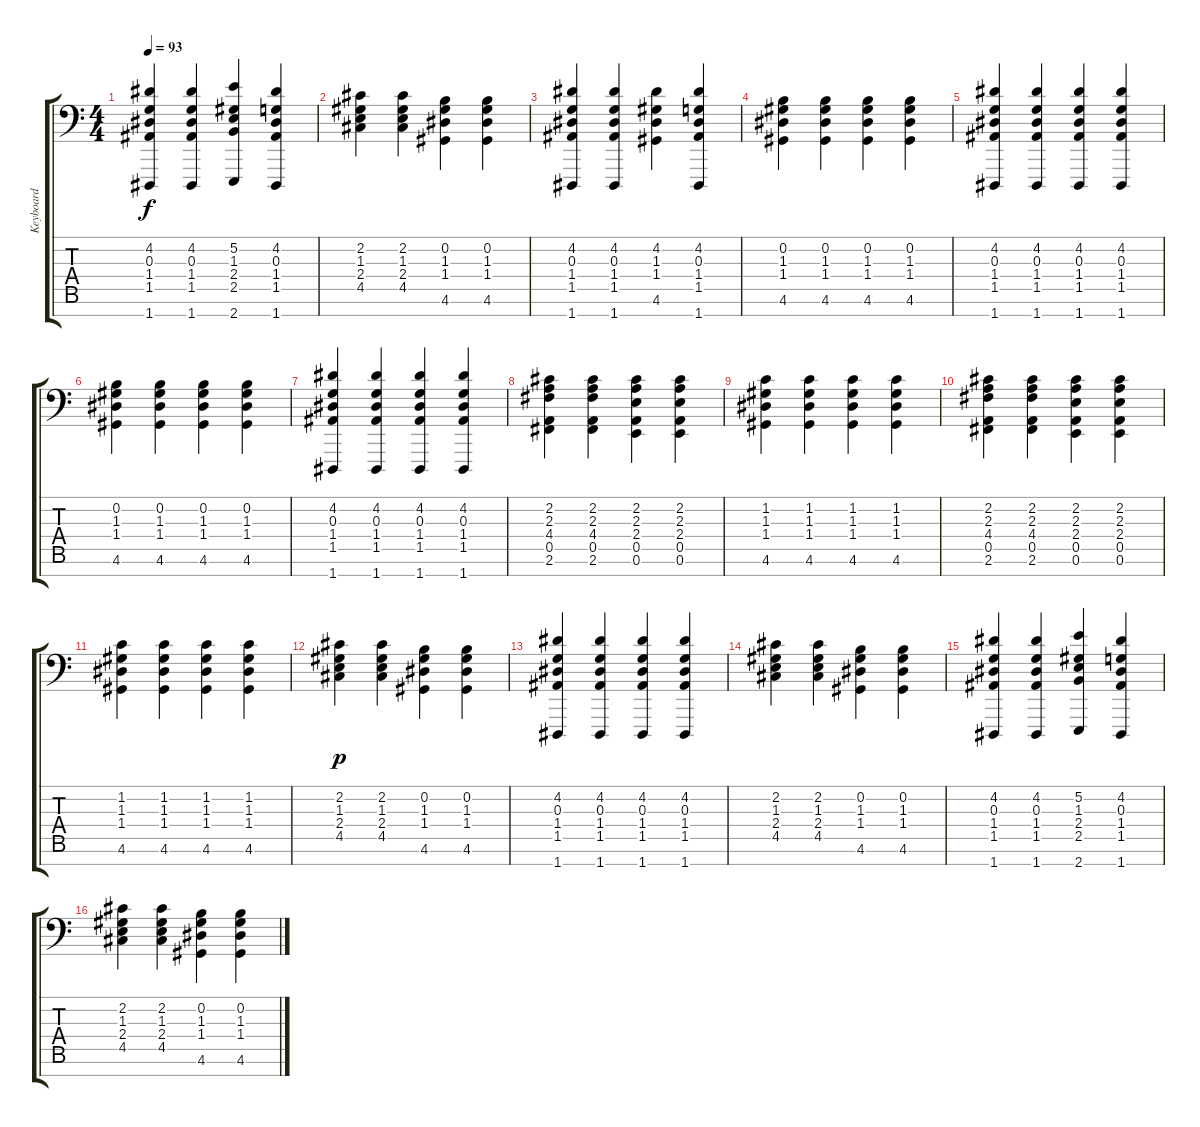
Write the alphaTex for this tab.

\track ("Keyboard" "Keyboard") {instrument electricpiano1}
\staff {score tabs}
\tuning (C5 B3 G3 D3 A2 E2 D1) {hide}
\ts (4 4)
\tempo 93
\clef f4
\ks c
(4.2 0.3 1.4 1.5 1.7).4{dy f} (4.2 0.3 1.4 1.5 1.7).4 (5.2 1.3 2.4 2.5 2.7).4 (4.2 0.3 1.4 1.5 1.7).4 |
(2.2 1.3 2.4 4.5).4 (2.2 1.3 2.4 4.5).4 (0.2 1.3 1.4 4.6).4 (0.2 1.3 1.4 4.6).4 |
(4.2 0.3 1.4 1.5 1.7).4 (4.2 0.3 1.4 1.5 1.7).4 (4.2 1.3 1.4 4.6).4 (4.2 0.3 1.4 1.5 1.7).4 |
(0.2 1.3 1.4 4.6).4 (0.2 1.3 1.4 4.6).4 (0.2 1.3 1.4 4.6).4 (0.2 1.3 1.4 4.6).4 |
(4.2 0.3 1.4 1.5 1.7).4 (4.2 0.3 1.4 1.5 1.7).4 (4.2 0.3 1.4 1.5 1.7).4 (4.2 0.3 1.4 1.5 1.7).4 |
(0.2 1.3 1.4 4.6).4 (0.2 1.3 1.4 4.6).4 (0.2 1.3 1.4 4.6).4 (0.2 1.3 1.4 4.6).4 |
(4.2 0.3 1.4 1.5 1.7).4 (4.2 0.3 1.4 1.5 1.7).4 (4.2 0.3 1.4 1.5 1.7).4 (4.2 0.3 1.4 1.5 1.7).4 |
(2.2 2.3 4.4 0.5 2.6).4 (2.2 2.3 4.4 0.5 2.6).4 (2.2 2.3 2.4 0.5 0.6).4 (2.2 2.3 2.4 0.5 0.6).4 |
(1.2 1.3 1.4 4.6).4 (1.2 1.3 1.4 4.6).4 (1.2 1.3 1.4 4.6).4 (1.2 1.3 1.4 4.6).4 |
(2.2 2.3 4.4 0.5 2.6).4 (2.2 2.3 4.4 0.5 2.6).4 (2.2 2.3 2.4 0.5 0.6).4 (2.2 2.3 2.4 0.5 0.6).4 |
(1.2 1.3 1.4 4.6).4 (1.2 1.3 1.4 4.6).4 (1.2 1.3 1.4 4.6).4 (1.2 1.3 1.4 4.6).4 |
(2.2 1.3 2.4 4.5).4{dy p} (2.2 1.3 2.4 4.5).4 (0.2 1.3 1.4 4.6).4 (0.2 1.3 1.4 4.6).4 |
(4.2 0.3 1.4 1.5 1.7).4 (4.2 0.3 1.4 1.5 1.7).4 (4.2 0.3 1.4 1.5 1.7).4 (4.2 0.3 1.4 1.5 1.7).4 |
(2.2 1.3 2.4 4.5).4 (2.2 1.3 2.4 4.5).4 (0.2 1.3 1.4 4.6).4 (0.2 1.3 1.4 4.6).4 |
(4.2 0.3 1.4 1.5 1.7).4 (4.2 0.3 1.4 1.5 1.7).4 (5.2 1.3 2.4 2.5 2.7).4 (4.2 0.3 1.4 1.5 1.7).4 |
(2.2 1.3 2.4 4.5).4 (2.2 1.3 2.4 4.5).4 (0.2 1.3 1.4 4.6).4 (0.2 1.3 1.4 4.6).4
